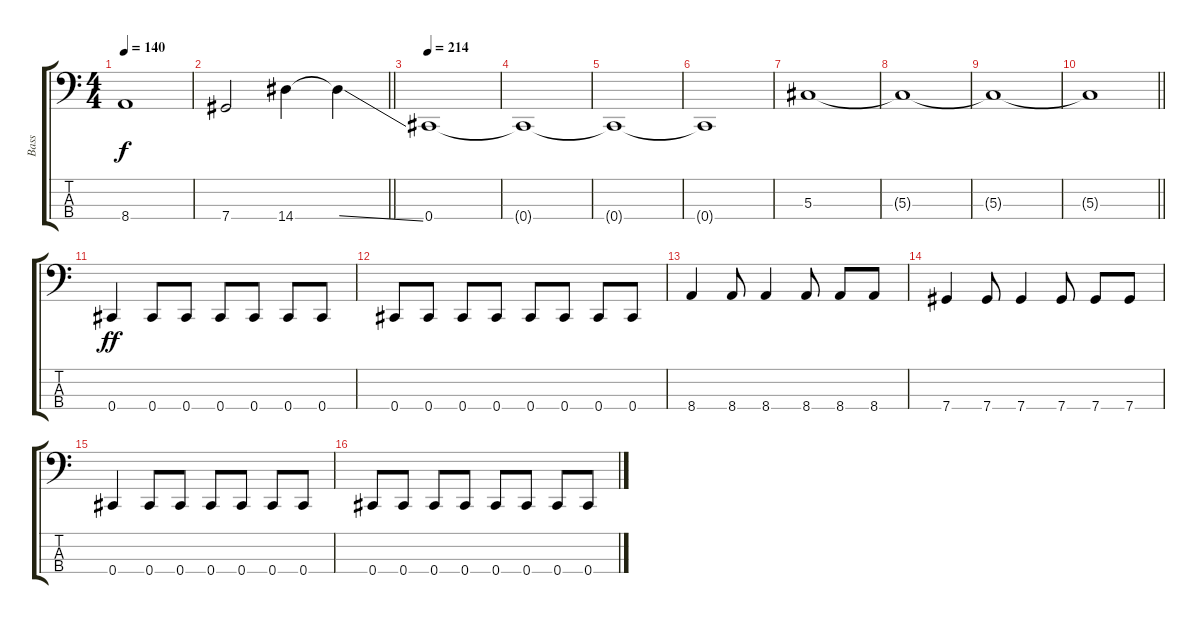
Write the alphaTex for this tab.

\track ("Bass" "Bass") {instrument electricbassfinger}
\staff {score tabs}
\tuning (Gb2 Db2 Ab1 Db1) {hide}
\ts (4 4)
\tempo 140
\clef f4
\ks c
8.4.1{dy f} |
\barLineRight lightlight
7.4.2 14.4.4 14.4{ss t}.4 |
\section ("" "")
\tempo 214
0.4.1 |
0.4{t}.1 |
0.4{t}.1 |
0.4{t}.1 |
5.3.1 |
5.3{t}.1 |
5.3{t}.1 |
\barLineRight lightlight
5.3{t}.1 |
\section ("" "")
0.4.4{dy ff} 0.4.8 0.4.8 0.4.8 0.4.8 0.4.8 0.4.8 |
0.4.8 0.4.8 0.4.8 0.4.8 0.4.8 0.4.8 0.4.8 0.4.8 |
8.4.4 8.4.8 8.4.4 8.4.8 8.4.8 8.4.8 |
7.4.4 7.4.8 7.4.4 7.4.8 7.4.8 7.4.8 |
0.4.4 0.4.8 0.4.8 0.4.8 0.4.8 0.4.8 0.4.8 |
0.4.8 0.4.8 0.4.8 0.4.8 0.4.8 0.4.8 0.4.8 0.4.8
